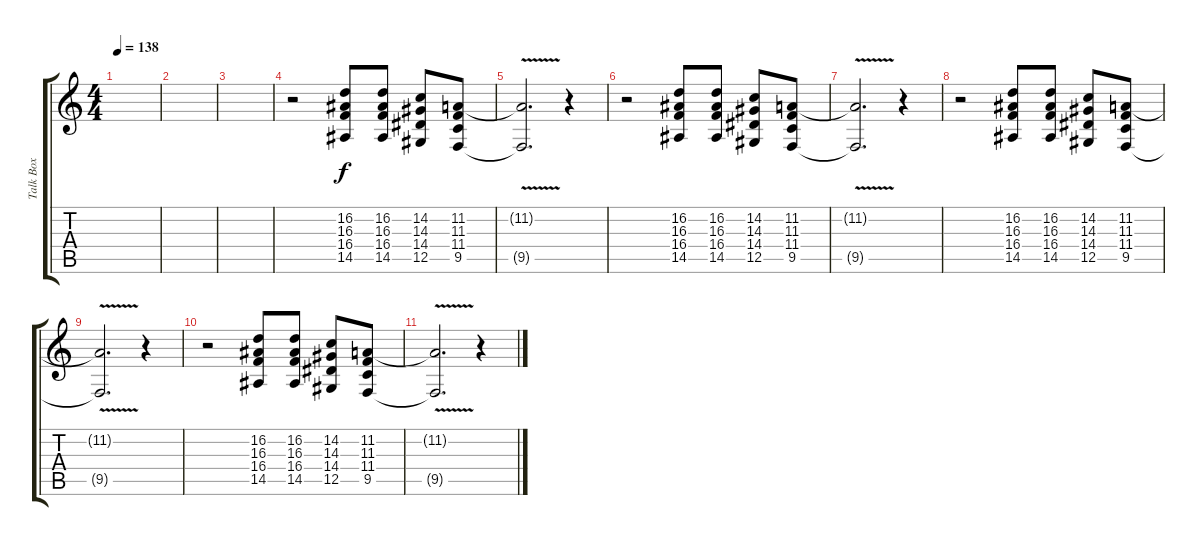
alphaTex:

\track ("Talk Box" "Talk Box") {instrument synthvoice}
\staff {score tabs}
\tuning (Eb4 Bb3 Gb3 Db3 Ab2 Eb2) {hide}
\ts (4 4)
\tempo 138
\clef g2
\ks c
|
|
|
r.2 (16.2 16.3 16.4 14.5).8 (16.2 16.3 16.4 14.5).8 (14.2 14.3 14.4 12.5).8 (11.2 11.3 11.4 9.5).8 |
(11.2{v t} 9.5{v t}).2{d} r.4 |
r.2 (16.2 16.3 16.4 14.5).8 (16.2 16.3 16.4 14.5).8 (14.2 14.3 14.4 12.5).8 (11.2 11.3 11.4 9.5).8 |
(11.2{v t} 9.5{v t}).2{d} r.4 |
r.2 (16.2 16.3 16.4 14.5).8 (16.2 16.3 16.4 14.5).8 (14.2 14.3 14.4 12.5).8 (11.2 11.3 11.4 9.5).8 |
(11.2{v t} 9.5{v t}).2{d} r.4 |
r.2 (16.2 16.3 16.4 14.5).8 (16.2 16.3 16.4 14.5).8 (14.2 14.3 14.4 12.5).8 (11.2 11.3 11.4 9.5).8 |
(11.2{v t} 9.5{v t}).2{d} r.4
